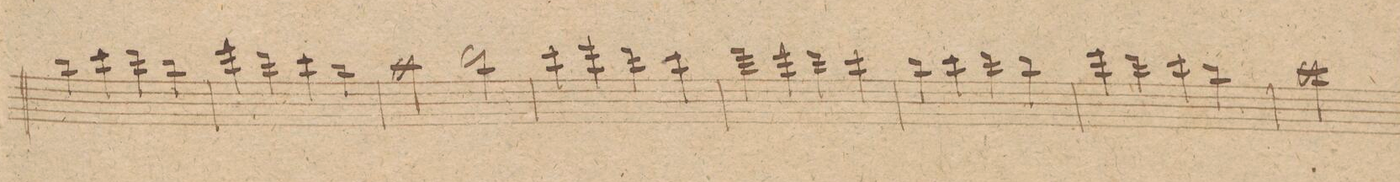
**kern	**dynam
*I"Flauto. 1mo	*
*clefG2	*
*k[f#c#g#]	*
*met(c|)	*
*M4/4	*
4bb\	.
4ccc#\	.
4ddd\	.
4bb\	.
=36	=36
4eee\	.
4ddd\	.
4ccc#\	.
4bb\	.
=37	=37
2aa\	.
2bb\	.
=38	=38
4ccc#\	.
4eee\	.
4ddd\	.
4ccc#\	.
=39	=39
4fff#\	.
4eee\	.
4ddd\	.
4ccc#\	.
=40	=40
4bb\	.
4ccc#\	.
4ddd\	.
4bb\	.
=41	=41
4eee\	.
4ddd\	.
4ccc#\	.
4bb\	.
=42	=42
2ccc#\	.
*-	*-
